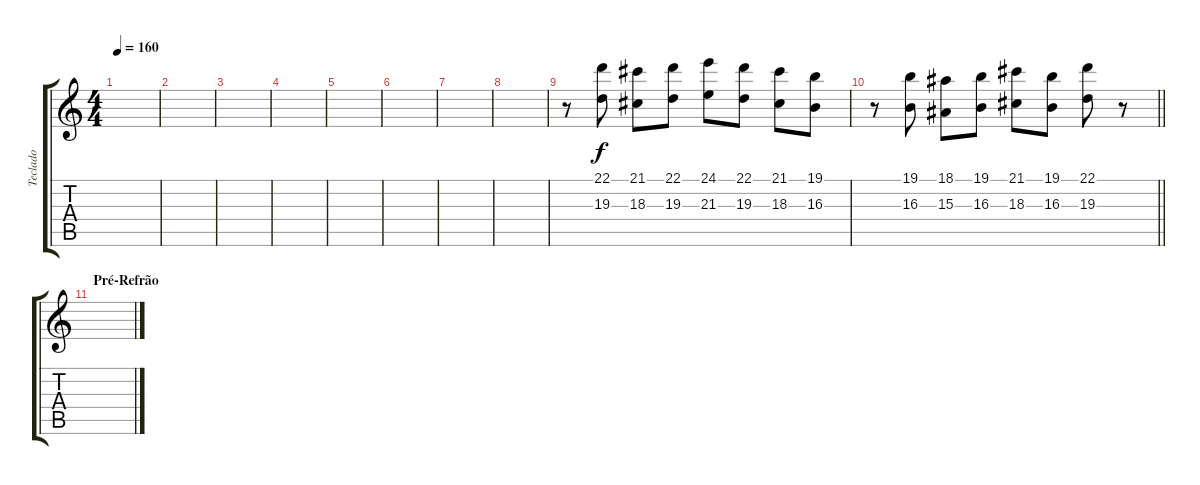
\track ("Teclado" "Teclado") {instrument stringensemble1}
\staff {score tabs}
\tuning (E4 B3 G3 D3 A2 E2) {hide}
\ts (4 4)
\tempo 160
\clef g2
\ks c
|
|
|
|
|
|
|
|
r.8{volume 16 balance 8 instrument stringensemble1} (22.1 19.3).8 (21.1 18.3).8 (22.1 19.3).8 (24.1 21.3).8 (22.1 19.3).8 (21.1 18.3).8 (19.1 16.3).8 |
\barLineRight lightlight
r.8 (19.1 16.3).8 (18.1 15.3).8 (19.1 16.3).8 (21.1 18.3).8 (19.1 16.3).8 (22.1 19.3).8 r.8 |
\section ("" "Pré-Refrão")
